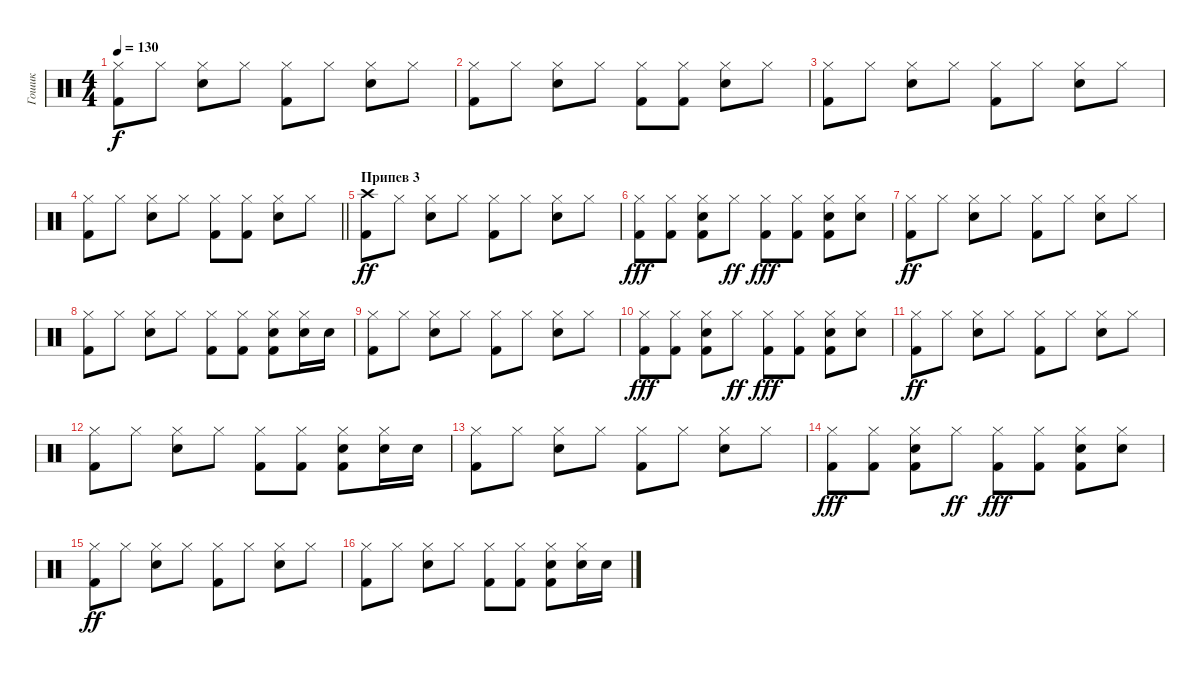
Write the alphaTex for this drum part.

\track ("Гошик" "Гошик") {instrument percussion}
\staff {score}
\articulation defaults
\ts (4 4)
\tempo 130
\clef neutral
\ks aminor
("Hi-Hat (closed)" "Kick (hit) 2").8{dy f} "Hi-Hat (closed)".8 ("Hi-Hat (closed)" "Snare (hit) 2").8 "Hi-Hat (closed)".8 ("Hi-Hat (closed)" "Kick (hit) 2").8 "Hi-Hat (closed)".8 ("Hi-Hat (closed)" "Snare (hit) 2").8 "Hi-Hat (closed)".8 |
("Hi-Hat (closed)" "Kick (hit) 2").8 "Hi-Hat (closed)".8 ("Hi-Hat (closed)" "Snare (hit) 2").8 "Hi-Hat (closed)".8 ("Hi-Hat (closed)" "Kick (hit) 2").8 ("Hi-Hat (closed)" "Kick (hit) 2").8 ("Hi-Hat (closed)" "Snare (hit) 2").8 "Hi-Hat (closed)".8 |
("Hi-Hat (closed)" "Kick (hit) 2").8 "Hi-Hat (closed)".8 ("Hi-Hat (closed)" "Snare (hit) 2").8 "Hi-Hat (closed)".8 ("Hi-Hat (closed)" "Kick (hit) 2").8 "Hi-Hat (closed)".8 ("Hi-Hat (closed)" "Snare (hit) 2").8 "Hi-Hat (closed)".8 |
\barLineRight lightlight
("Hi-Hat (closed)" "Kick (hit) 2").8 "Hi-Hat (closed)".8 ("Hi-Hat (closed)" "Snare (hit) 2").8 "Hi-Hat (closed)".8 ("Hi-Hat (closed)" "Kick (hit) 2").8 ("Hi-Hat (closed)" "Kick (hit) 2").8 ("Hi-Hat (closed)" "Snare (hit) 2").8 "Hi-Hat (closed)".8 |
\section ("" "Припев 3")
\ks c
("Crash high (hit)" "Kick (hit) 2").8{dy ff} "Hi-Hat (closed)".8 ("Hi-Hat (closed)" "Snare (hit) 2").8 "Hi-Hat (closed)".8 ("Hi-Hat (closed)" "Kick (hit) 2").8 "Hi-Hat (closed)".8 ("Hi-Hat (closed)" "Snare (hit) 2").8 "Hi-Hat (closed)".8 |
("Hi-Hat (closed)" "Kick (hit) 2").8{dy fff} ("Hi-Hat (closed)" "Kick (hit) 2").8 ("Hi-Hat (closed)" "Kick (hit) 2" "Snare (hit) 2").8 "Hi-Hat (closed)".8{dy ff} ("Hi-Hat (closed)" "Kick (hit) 2").8{dy fff} ("Hi-Hat (closed)" "Kick (hit) 2").8 ("Hi-Hat (closed)" "Kick (hit) 2" "Snare (hit) 2").8 ("Hi-Hat (closed)" "Snare (hit) 2").8 |
("Hi-Hat (closed)" "Kick (hit) 2").8{dy ff} "Hi-Hat (closed)".8 ("Hi-Hat (closed)" "Snare (hit) 2").8 "Hi-Hat (closed)".8 ("Hi-Hat (closed)" "Kick (hit) 2").8 "Hi-Hat (closed)".8 ("Hi-Hat (closed)" "Snare (hit) 2").8 "Hi-Hat (closed)".8 |
("Hi-Hat (closed)" "Kick (hit) 2").8 "Hi-Hat (closed)".8 ("Hi-Hat (closed)" "Snare (hit) 2").8 "Hi-Hat (closed)".8 ("Hi-Hat (closed)" "Kick (hit) 2").8 ("Hi-Hat (closed)" "Kick (hit) 2").8 ("Hi-Hat (closed)" "Kick (hit) 2" "Snare (hit) 2").8 ("Hi-Hat (closed)" "Snare (hit) 2").16 "Snare (hit) 2".16 |
("Hi-Hat (closed)" "Kick (hit) 2").8 "Hi-Hat (closed)".8 ("Hi-Hat (closed)" "Snare (hit) 2").8 "Hi-Hat (closed)".8 ("Hi-Hat (closed)" "Kick (hit) 2").8 "Hi-Hat (closed)".8 ("Hi-Hat (closed)" "Snare (hit) 2").8 "Hi-Hat (closed)".8 |
("Hi-Hat (closed)" "Kick (hit) 2").8{dy fff} ("Hi-Hat (closed)" "Kick (hit) 2").8 ("Hi-Hat (closed)" "Kick (hit) 2" "Snare (hit) 2").8 "Hi-Hat (closed)".8{dy ff} ("Hi-Hat (closed)" "Kick (hit) 2").8{dy fff} ("Hi-Hat (closed)" "Kick (hit) 2").8 ("Hi-Hat (closed)" "Kick (hit) 2" "Snare (hit) 2").8 ("Hi-Hat (closed)" "Snare (hit) 2").8 |
("Hi-Hat (closed)" "Kick (hit) 2").8{dy ff} "Hi-Hat (closed)".8 ("Hi-Hat (closed)" "Snare (hit) 2").8 "Hi-Hat (closed)".8 ("Hi-Hat (closed)" "Kick (hit) 2").8 "Hi-Hat (closed)".8 ("Hi-Hat (closed)" "Snare (hit) 2").8 "Hi-Hat (closed)".8 |
("Hi-Hat (closed)" "Kick (hit) 2").8 "Hi-Hat (closed)".8 ("Hi-Hat (closed)" "Snare (hit) 2").8 "Hi-Hat (closed)".8 ("Hi-Hat (closed)" "Kick (hit) 2").8 ("Hi-Hat (closed)" "Kick (hit) 2").8 ("Hi-Hat (closed)" "Kick (hit) 2" "Snare (hit) 2").8 ("Hi-Hat (closed)" "Snare (hit) 2").16 "Snare (hit) 2".16 |
("Hi-Hat (closed)" "Kick (hit) 2").8 "Hi-Hat (closed)".8 ("Hi-Hat (closed)" "Snare (hit) 2").8 "Hi-Hat (closed)".8 ("Hi-Hat (closed)" "Kick (hit) 2").8 "Hi-Hat (closed)".8 ("Hi-Hat (closed)" "Snare (hit) 2").8 "Hi-Hat (closed)".8 |
("Hi-Hat (closed)" "Kick (hit) 2").8{dy fff} ("Hi-Hat (closed)" "Kick (hit) 2").8 ("Hi-Hat (closed)" "Kick (hit) 2" "Snare (hit) 2").8 "Hi-Hat (closed)".8{dy ff} ("Hi-Hat (closed)" "Kick (hit) 2").8{dy fff} ("Hi-Hat (closed)" "Kick (hit) 2").8 ("Hi-Hat (closed)" "Kick (hit) 2" "Snare (hit) 2").8 ("Hi-Hat (closed)" "Snare (hit) 2").8 |
("Hi-Hat (closed)" "Kick (hit) 2").8{dy ff} "Hi-Hat (closed)".8 ("Hi-Hat (closed)" "Snare (hit) 2").8 "Hi-Hat (closed)".8 ("Hi-Hat (closed)" "Kick (hit) 2").8 "Hi-Hat (closed)".8 ("Hi-Hat (closed)" "Snare (hit) 2").8 "Hi-Hat (closed)".8 |
("Hi-Hat (closed)" "Kick (hit) 2").8 "Hi-Hat (closed)".8 ("Hi-Hat (closed)" "Snare (hit) 2").8 "Hi-Hat (closed)".8 ("Hi-Hat (closed)" "Kick (hit) 2").8 ("Hi-Hat (closed)" "Kick (hit) 2").8 ("Hi-Hat (closed)" "Kick (hit) 2" "Snare (hit) 2").8 ("Hi-Hat (closed)" "Snare (hit) 2").16 "Snare (hit) 2".16
